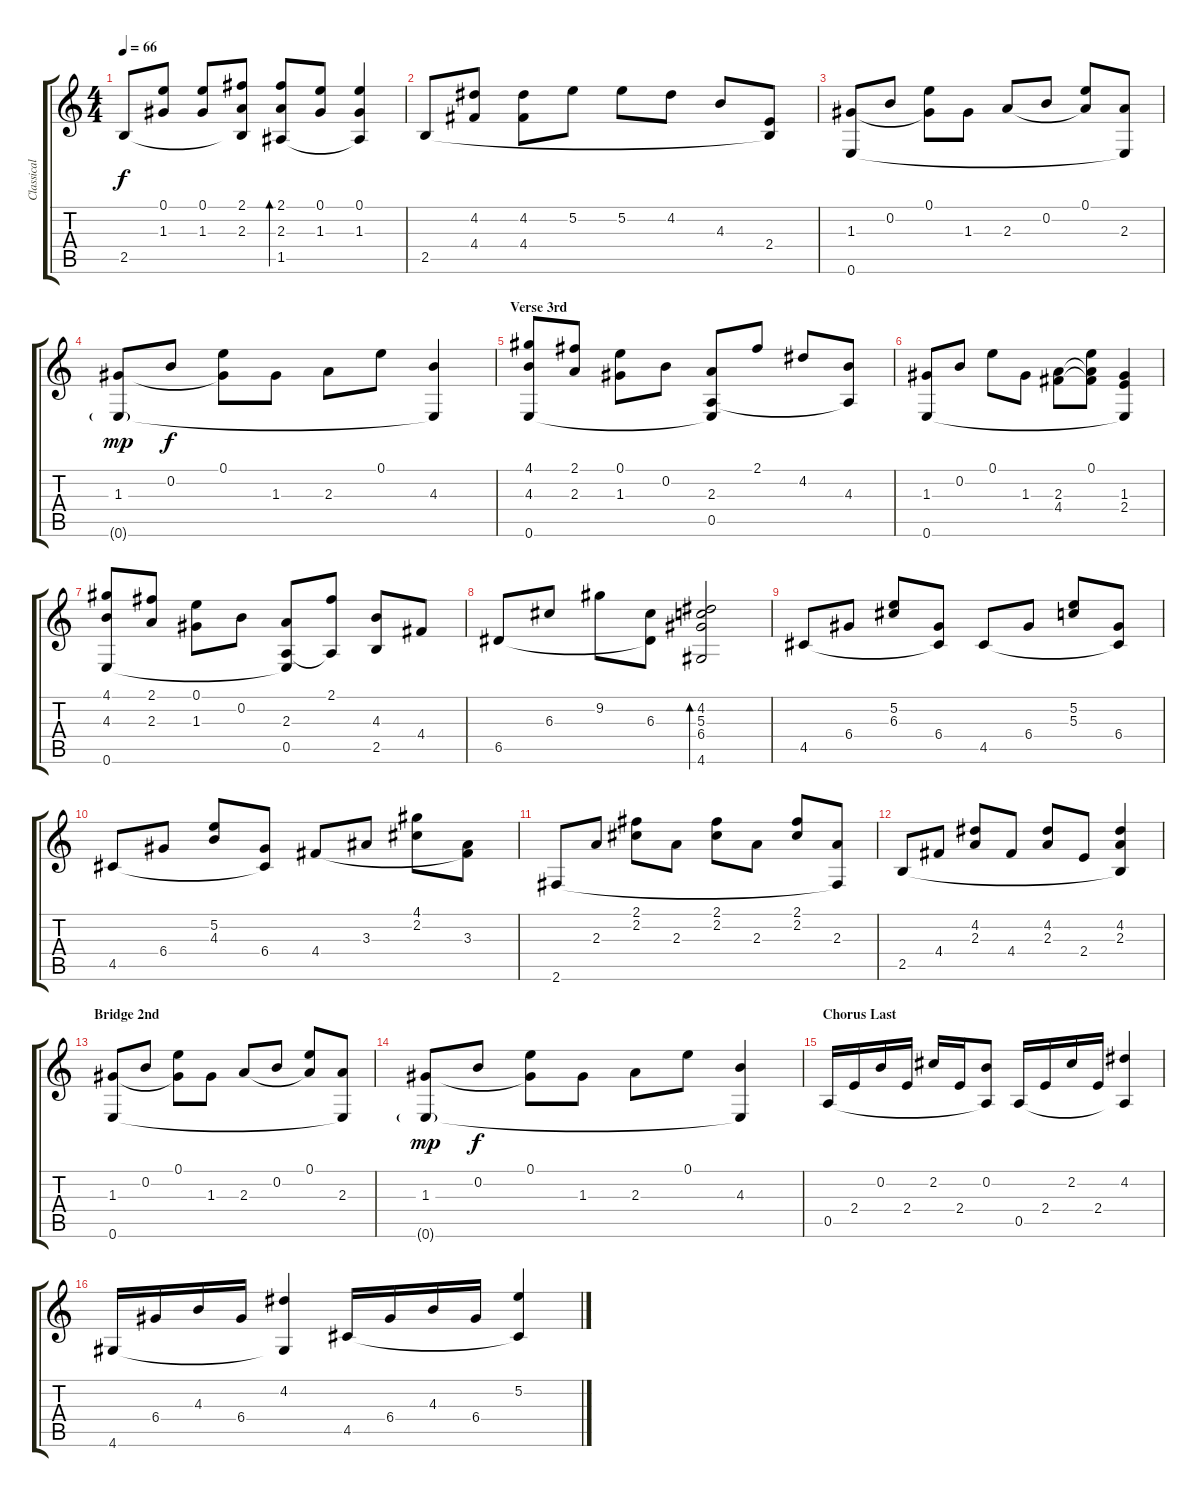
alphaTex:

\track ("Classical Guitar" "Classical ") {instrument acousticguitarnylon}
\staff {score tabs}
\tuning (E4 B3 G3 D3 A2 E2) {hide}
\ts (4 4)
\tempo 66
\clef g2
\ks c
2.5.8{dy f} (0.1 1.3).8 (0.1 1.3).8 (2.1 2.3 2.5{t}).8 (2.1 2.3 1.5).8{bd 120} (0.1 1.3).8 (0.1 1.3 1.5{t}).4 |
2.5.8 (4.2 4.4).8 (4.2 4.4).8 5.2.8 5.2.8 4.2.8 4.3.8 (2.4 2.5{t}).8 |
(1.3 0.6).8 0.2.8 (0.1 1.3{t}).8 1.3.8 2.3.8 0.2.8 (0.1 2.3{t}).8 (2.3 0.6{t}).8 |
(1.3 0.6{g}).8{dy mp} 0.2.8{dy f} (0.1 1.3{t}).8 1.3.8 2.3.8 0.1.8 (4.3 0.6{t}).4 |
\section ("" "Verse 3rd")
(4.1 4.3 0.6).8 (2.1 2.3).8 (0.1 1.3).8 0.2.8 (2.3 0.5 0.6{t}).8 2.1.8 4.2.8 (4.3 0.5{t}).8 |
(1.3 0.6).8 0.2.8 0.1.8 1.3.8 (2.3 4.4).8 (0.1 2.3{t} 4.4{t}).8 (1.3 2.4 0.6{t}).4 |
(4.1 4.3 0.6).8 (2.1 2.3).8 (0.1 1.3).8 0.2.8 (2.3 0.5 0.6{t}).8 (2.1 0.5{t}).8 (4.3 2.5).8 4.4.8 |
6.5.8 6.3.8 9.2.8 (6.3 6.5{t}).8 (4.2 5.3 6.4 4.6).2{bd 60} |
4.5.8 6.4.8 (5.2 6.3).8 (6.4 4.5{t}).8 4.5.8 6.4.8 (5.2 5.3).8 (6.4 4.5{t}).8 |
4.5.8 6.4.8 (5.2 4.3).8 (6.4 4.5{t}).8 4.4.8 3.3.8 (4.1 2.2).8 (3.3 4.4{t}).8 |
2.6.8 2.3.8 (2.1 2.2).8 2.3.8 (2.1 2.2).8 2.3.8 (2.1 2.2).8 (2.3 2.6{t}).8 |
2.5.8 4.4.8 (4.2 2.3).8 4.4.8 (4.2 2.3).8 2.4.8 (4.2 2.3 2.5{t}).4 |
\section ("" "Bridge 2nd")
(1.3 0.6).8 0.2.8 (0.1 1.3{t}).8 1.3.8 2.3.8 0.2.8 (0.1 2.3{t}).8 (2.3 0.6{t}).8 |
(1.3 0.6{g}).8{dy mp} 0.2.8{dy f} (0.1 1.3{t}).8 1.3.8 2.3.8 0.1.8 (4.3 0.6{t}).4 |
\section ("" "Chorus Last")
0.5.16 2.4.16 0.2.16 2.4.16 2.2.16 2.4.16 (0.2 0.5{t}).8 0.5.16 2.4.16 2.2.16 2.4.16 (4.2 0.5{t}).4 |
4.6.16 6.4.16 4.3.16 6.4.16 (4.2 4.6{t}).4 4.5.16 6.4.16 4.3.16 6.4.16 (5.2 4.5{t}).4
